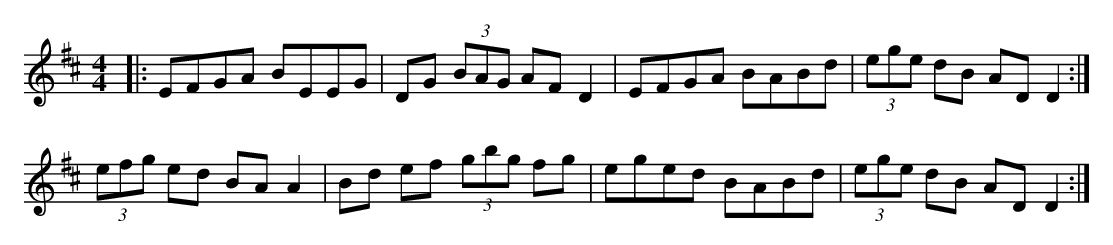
X:1
M:4/4
K:Edor
|:EFGA BEEG|DG (3BAG AF D2|EFGA BABd|(3ege dB AD D2:|
(3efg ed BA A2|Bd ef (3gbg fg|eged BABd|(3ege dB AD D2:|
